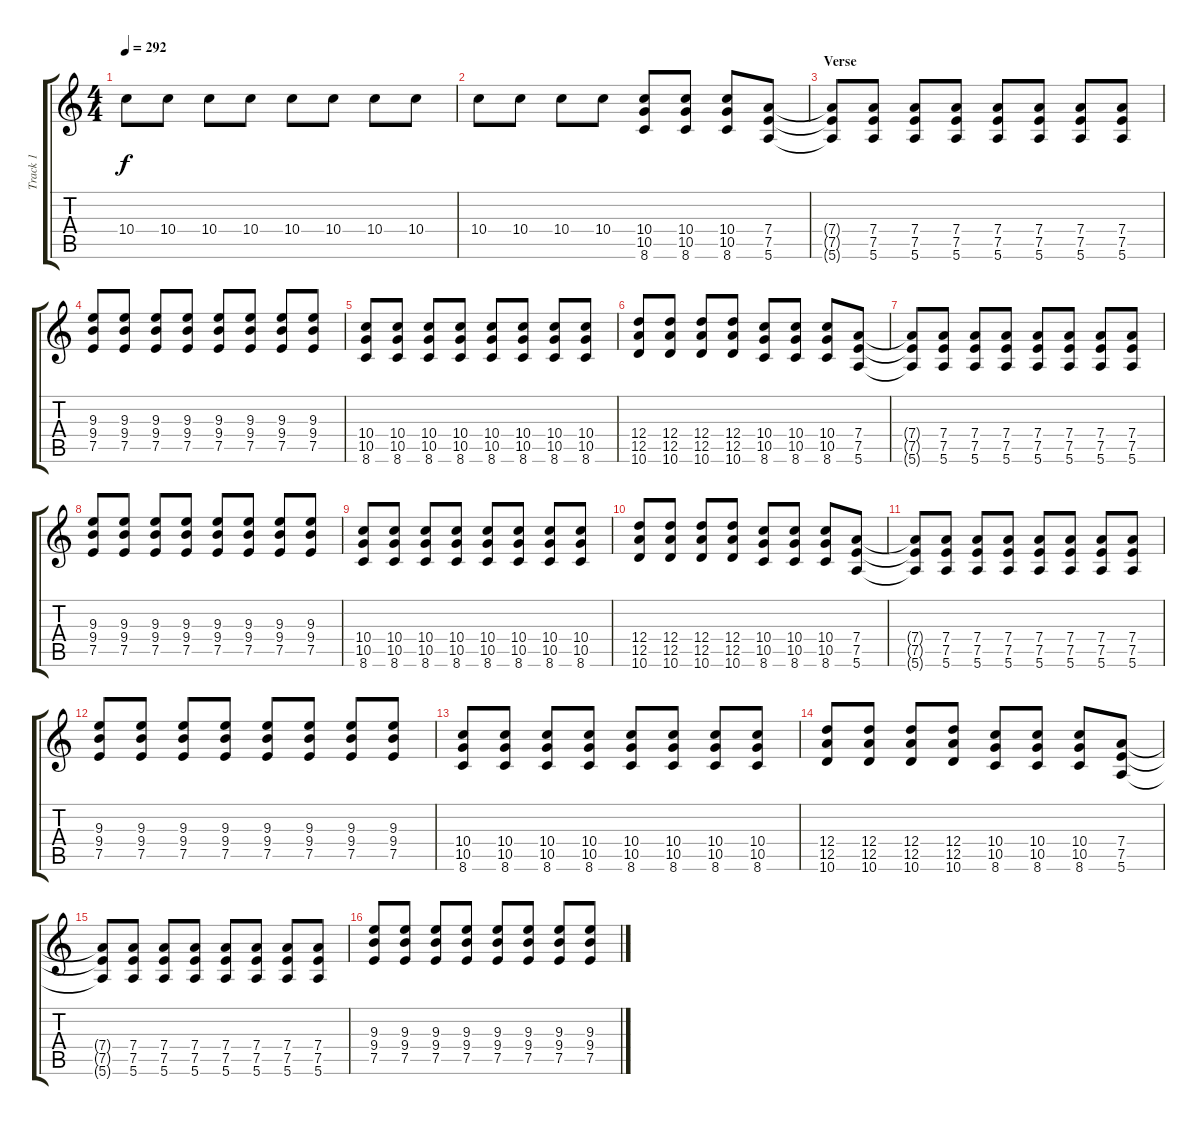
\track ("Track 1" "Track 1") {instrument distortionguitar}
\staff {score tabs}
\tuning (E4 B3 G3 D3 A2 E2) {hide}
\ts (4 4)
\tempo 292
\clef g2
\ks c
10.4.8{dy f instrument distortionguitar} 10.4.8 10.4.8 10.4.8 10.4.8 10.4.8 10.4.8 10.4.8 |
10.4.8 10.4.8 10.4.8 10.4.8 (10.4 10.5 8.6).8 (10.4 10.5 8.6).8 (10.4 10.5 8.6).8 (7.4 7.5 5.6).8 |
\section ("" "Verse")
(7.4{t} 7.5{t} 5.6{t}).8 (7.4 7.5 5.6).8 (7.4 7.5 5.6).8 (7.4 7.5 5.6).8 (7.4 7.5 5.6).8 (7.4 7.5 5.6).8 (7.4 7.5 5.6).8 (7.4 7.5 5.6).8 |
(9.3 9.4 7.5).8 (9.3 9.4 7.5).8 (9.3 9.4 7.5).8 (9.3 9.4 7.5).8 (9.3 9.4 7.5).8 (9.3 9.4 7.5).8 (9.3 9.4 7.5).8 (9.3 9.4 7.5).8 |
(10.4 10.5 8.6).8 (10.4 10.5 8.6).8 (10.4 10.5 8.6).8 (10.4 10.5 8.6).8 (10.4 10.5 8.6).8 (10.4 10.5 8.6).8 (10.4 10.5 8.6).8 (10.4 10.5 8.6).8 |
(12.4 12.5 10.6).8 (12.4 12.5 10.6).8 (12.4 12.5 10.6).8 (12.4 12.5 10.6).8 (10.4 10.5 8.6).8 (10.4 10.5 8.6).8 (10.4 10.5 8.6).8 (7.4 7.5 5.6).8 |
(7.4{t} 7.5{t} 5.6{t}).8 (7.4 7.5 5.6).8 (7.4 7.5 5.6).8 (7.4 7.5 5.6).8 (7.4 7.5 5.6).8 (7.4 7.5 5.6).8 (7.4 7.5 5.6).8 (7.4 7.5 5.6).8 |
(9.3 9.4 7.5).8 (9.3 9.4 7.5).8 (9.3 9.4 7.5).8 (9.3 9.4 7.5).8 (9.3 9.4 7.5).8 (9.3 9.4 7.5).8 (9.3 9.4 7.5).8 (9.3 9.4 7.5).8 |
(10.4 10.5 8.6).8 (10.4 10.5 8.6).8 (10.4 10.5 8.6).8 (10.4 10.5 8.6).8 (10.4 10.5 8.6).8 (10.4 10.5 8.6).8 (10.4 10.5 8.6).8 (10.4 10.5 8.6).8 |
(12.4 12.5 10.6).8 (12.4 12.5 10.6).8 (12.4 12.5 10.6).8 (12.4 12.5 10.6).8 (10.4 10.5 8.6).8 (10.4 10.5 8.6).8 (10.4 10.5 8.6).8 (7.4 7.5 5.6).8 |
(7.4{t} 7.5{t} 5.6{t}).8 (7.4 7.5 5.6).8 (7.4 7.5 5.6).8 (7.4 7.5 5.6).8 (7.4 7.5 5.6).8 (7.4 7.5 5.6).8 (7.4 7.5 5.6).8 (7.4 7.5 5.6).8 |
(9.3 9.4 7.5).8 (9.3 9.4 7.5).8 (9.3 9.4 7.5).8 (9.3 9.4 7.5).8 (9.3 9.4 7.5).8 (9.3 9.4 7.5).8 (9.3 9.4 7.5).8 (9.3 9.4 7.5).8 |
(10.4 10.5 8.6).8 (10.4 10.5 8.6).8 (10.4 10.5 8.6).8 (10.4 10.5 8.6).8 (10.4 10.5 8.6).8 (10.4 10.5 8.6).8 (10.4 10.5 8.6).8 (10.4 10.5 8.6).8 |
(12.4 12.5 10.6).8 (12.4 12.5 10.6).8 (12.4 12.5 10.6).8 (12.4 12.5 10.6).8 (10.4 10.5 8.6).8 (10.4 10.5 8.6).8 (10.4 10.5 8.6).8 (7.4 7.5 5.6).8 |
(7.4{t} 7.5{t} 5.6{t}).8 (7.4 7.5 5.6).8 (7.4 7.5 5.6).8 (7.4 7.5 5.6).8 (7.4 7.5 5.6).8 (7.4 7.5 5.6).8 (7.4 7.5 5.6).8 (7.4 7.5 5.6).8 |
(9.3 9.4 7.5).8 (9.3 9.4 7.5).8 (9.3 9.4 7.5).8 (9.3 9.4 7.5).8 (9.3 9.4 7.5).8 (9.3 9.4 7.5).8 (9.3 9.4 7.5).8 (9.3 9.4 7.5).8
